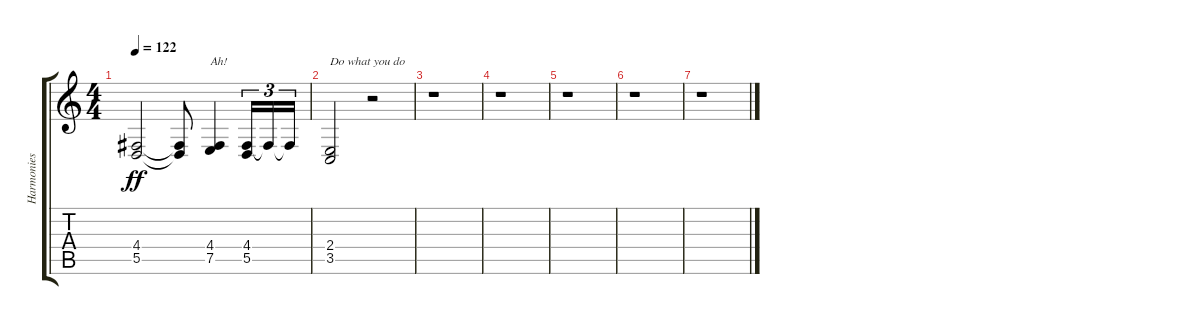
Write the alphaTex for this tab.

\track ("Harmonies" "Harmonies") {instrument altosax}
\staff {score tabs}
\tuning (E4 B3 G3 D3 A2 E2) {hide}
\ts (4 4)
\tempo 122
\clef g2
\ks c
(4.4 5.5).2{dy ff} (4.4{t} 5.5{t}).8 (4.4 7.5).4{txt "Ah!"} (4.4 5.5).16{tu (3 2)} 4.4{t}.16{tu (3 2)} 4.4{t}.16{tu (3 2)} |
(2.4 3.5).2{txt "Do what you do"} r.2 |
r.1 |
r.1 |
r.1 |
r.1 |
r.1
